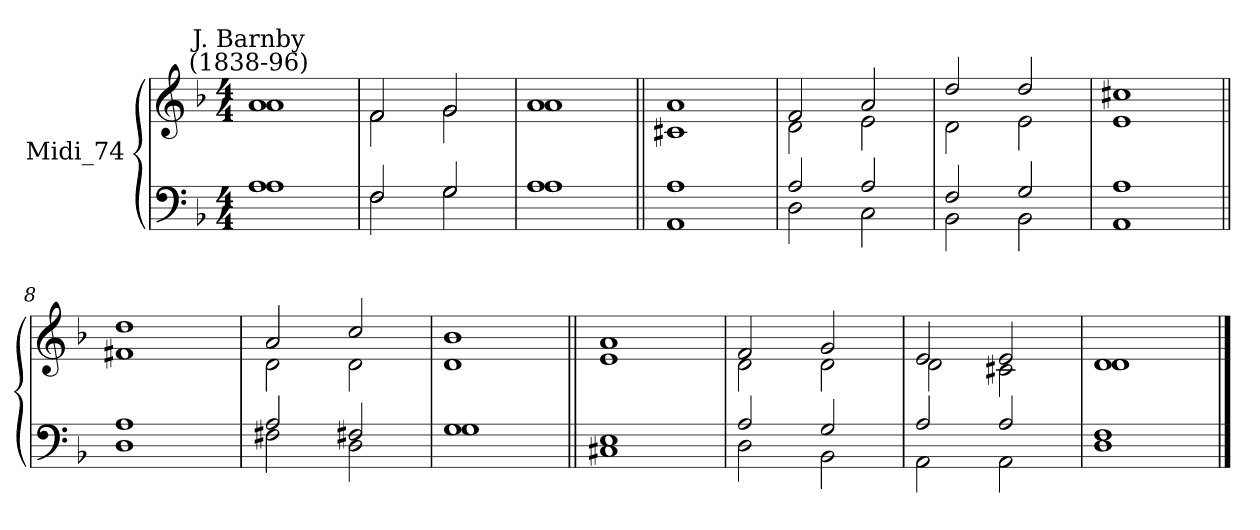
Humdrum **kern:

**kern	**kern
*part2	*part1
*staff2	*staff1
*I"Midi_74	*I"Midi_74
*clefF4	*clefG2
*k[b-]	*k[b-]
*F:	*F:
*M4/4	*M4/4
=1	=1
*^	*^
!	!	!LO:TX:a:cj:t=J. Barnby\n(1838-96)	!
1A/	1A\	1a/	1a\
=2	=2	=2	=2
2F/	2F\	2f/	2f\
2G/	2G\	2g/	2g\
=3	=3	=3	=3
1A/	1A\	1a/	1a\
=4||	=4||	=4||	=4||
1A/	1AA\	1a/	1c#X\
=5	=5	=5	=5
2A/	2D\	2f/	2d\
2A/	2C\	2a/	2e\
=6	=6	=6	=6
2F/	2BB-\	2dd/	2d\
2G/	2BB-\	2dd/	2e\
=7	=7	=7	=7
1A/	1AA\	1cc#X\	1e\
=8||	=8||	=8||	=8||
1A/	1D\	1dd/	1f#X\
=9	=9	=9	=9
2A/	2F#X\	2a/	2d\
2F#X/	2D\	2cc/	2d\
=10	=10	=10	=10
1G/	1G\	1b-/	1d\
=11||	=11||	=11||	=11||
1E/	1C#X\	1a/	1e\
=12	=12	=12	=12
2A/	2D\	2f/	2d\
2G/	2BB-\	2g/	2d\
=13	=13	=13	=13
2A/	2AA\	2e/	2d\
2A/	2AA\	2e/	2c#X\
=14	=14	=14	=14
1F/	1D\	1d/	1d\
*v	*v	*	*
*	*v	*v
==	==
*-	*-
